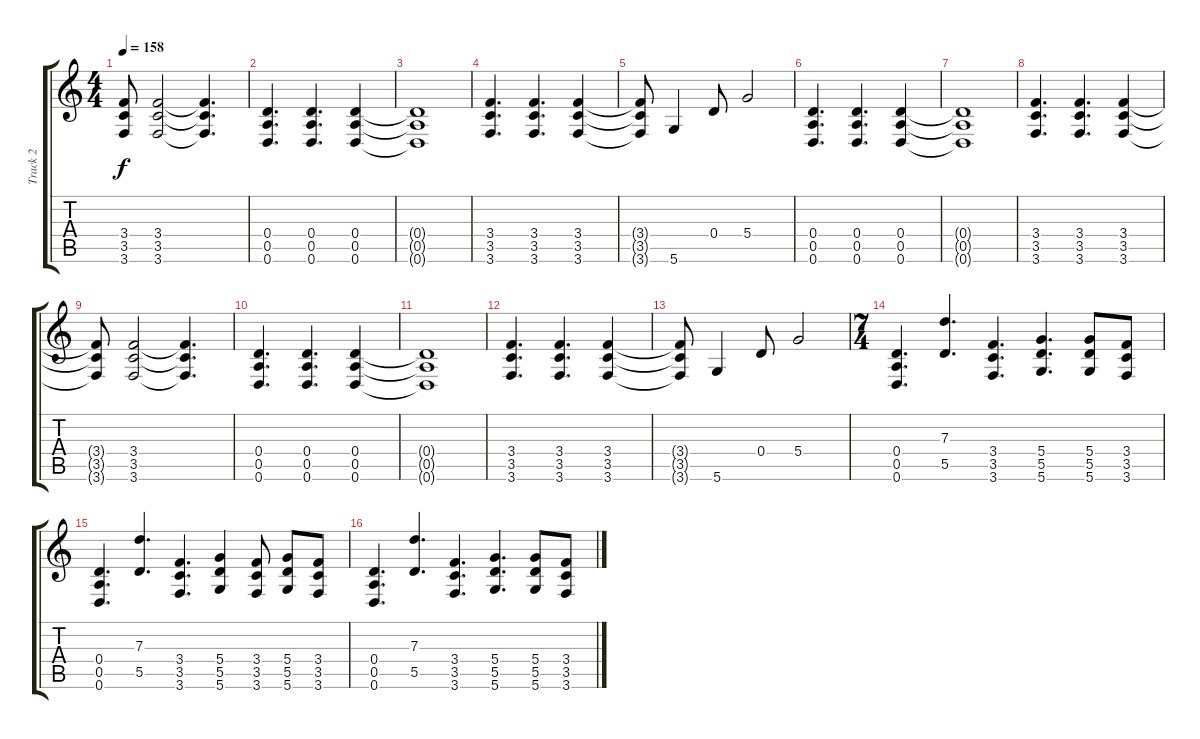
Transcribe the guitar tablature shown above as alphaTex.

\track ("Track 2" "Track 2") {instrument distortionguitar}
\staff {score tabs}
\tuning (E4 B3 G3 D3 A2 D2) {hide}
\ts (4 4)
\tempo 158
\clef g2
\ks c
(3.4{t} 3.5{t} 3.6{t}).8{dy f} (3.4 3.5 3.6).2 (3.4{t} 3.5{t} 3.6{t}).4{d} |
(0.4 0.5 0.6).4{d} (0.4 0.5 0.6).4{d} (0.4 0.5 0.6).4 |
(0.4{t} 0.5{t} 0.6{t}).1 |
(3.4 3.5 3.6).4{d} (3.4 3.5 3.6).4{d} (3.4 3.5 3.6).4 |
(3.4{t} 3.5{t} 3.6{t}).8 5.6.4 0.4.8 5.4.2 |
(0.4 0.5 0.6).4{d} (0.4 0.5 0.6).4{d} (0.4 0.5 0.6).4 |
(0.4{t} 0.5{t} 0.6{t}).1 |
(3.4 3.5 3.6).4{d} (3.4 3.5 3.6).4{d} (3.4 3.5 3.6).4 |
(3.4{t} 3.5{t} 3.6{t}).8 (3.4 3.5 3.6).2 (3.4{t} 3.5{t} 3.6{t}).4{d} |
(0.4 0.5 0.6).4{d} (0.4 0.5 0.6).4{d} (0.4 0.5 0.6).4 |
(0.4{t} 0.5{t} 0.6{t}).1 |
(3.4 3.5 3.6).4{d} (3.4 3.5 3.6).4{d} (3.4 3.5 3.6).4 |
(3.4{t} 3.5{t} 3.6{t}).8 5.6.4 0.4.8 5.4.2 |
\ts (7 4)
(0.4 0.5 0.6).4{d} (7.3 5.5).4{d} (3.4 3.5 3.6).4{d} (5.4 5.5 5.6).4{d} (5.4 5.5 5.6).8 (3.4 3.5 3.6).8 |
(0.4 0.5 0.6).4{d} (7.3 5.5).4{d} (3.4 3.5 3.6).4{d} (5.4 5.5 5.6).4 (3.4 3.5 3.6).8 (5.4 5.5 5.6).8 (3.4 3.5 3.6).8 |
(0.4 0.5 0.6).4{d} (7.3 5.5).4{d} (3.4 3.5 3.6).4{d} (5.4 5.5 5.6).4{d} (5.4 5.5 5.6).8 (3.4 3.5 3.6).8
